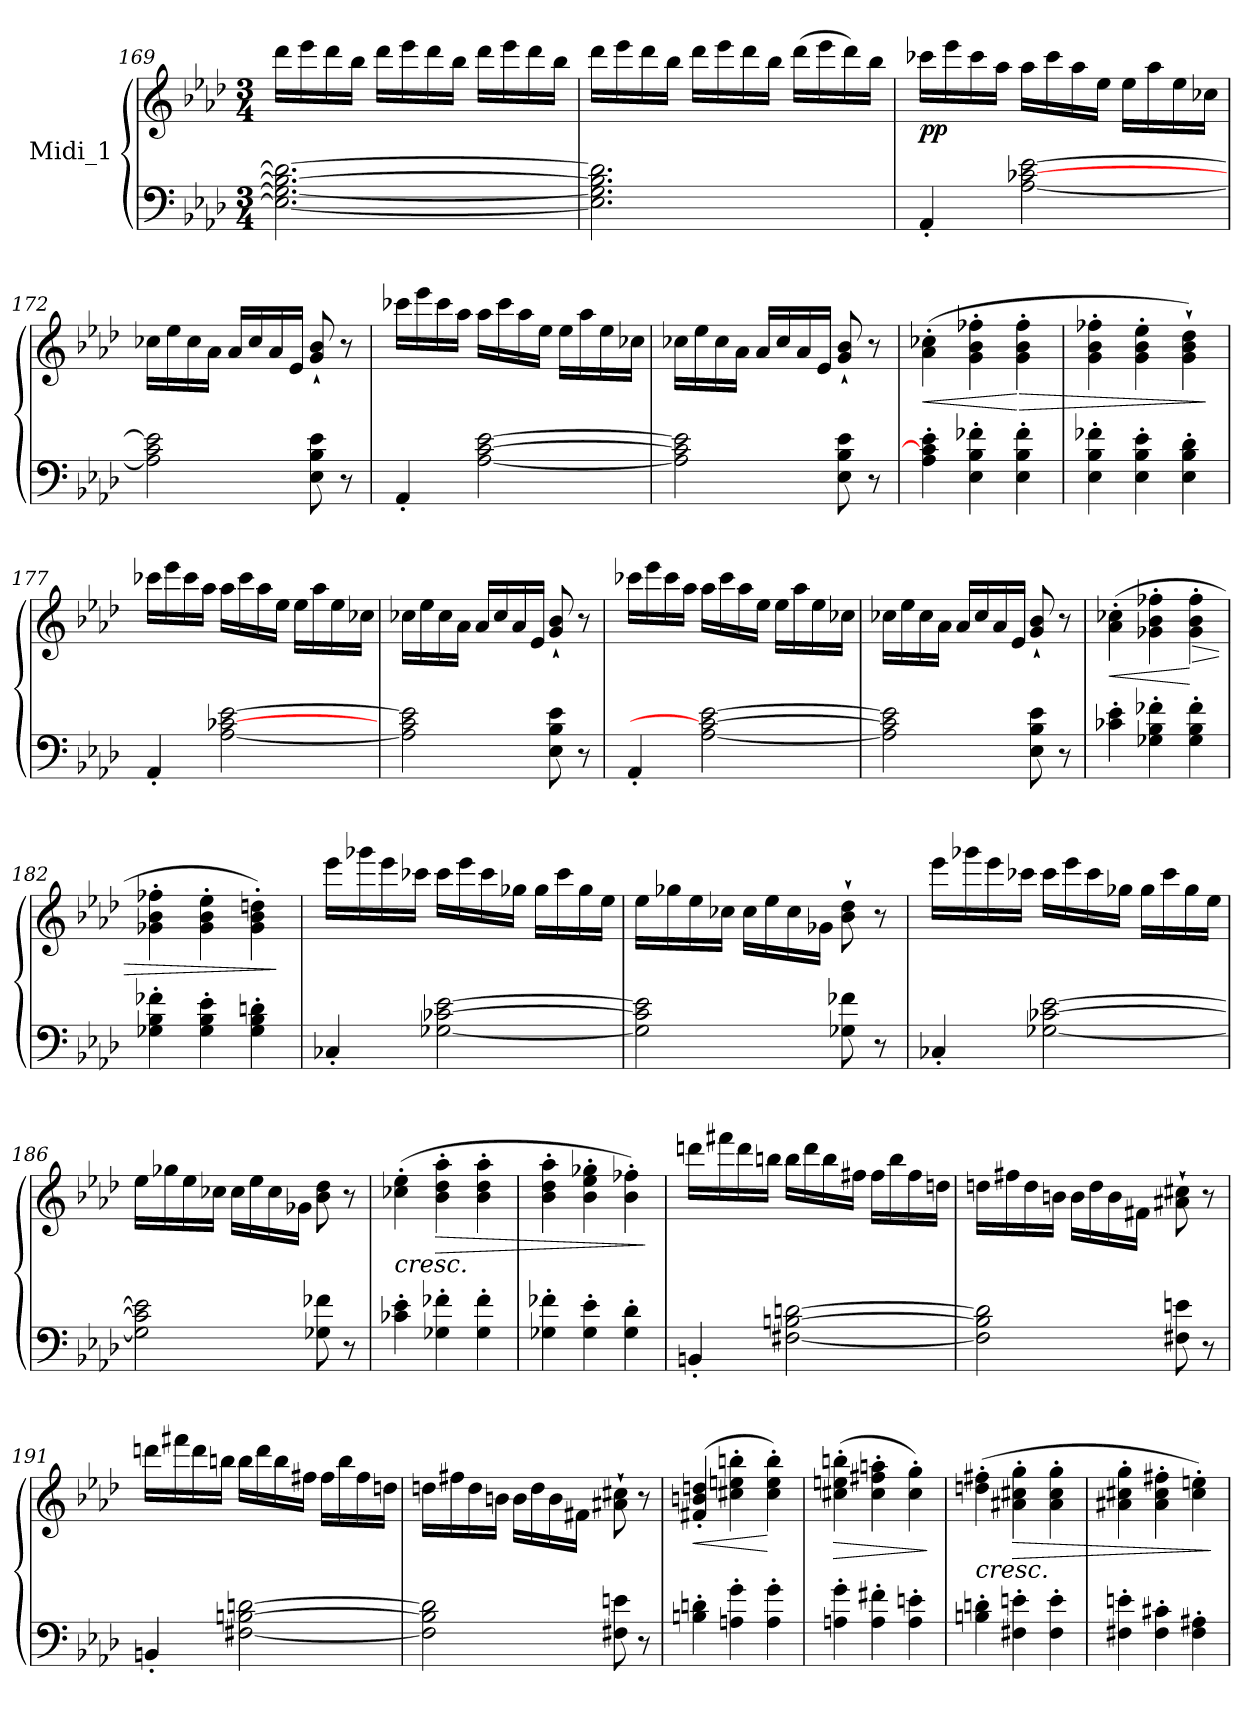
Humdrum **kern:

**kern	**kern	**dynam
*part1	*part1	*part1
*staff2	*staff1	*staff1/2
*I"Midi_1	*	*
!!LO:LB:g=z
*clefF4	*clefG2	*
*k[b-e-a-d-]	*k[b-e-a-d-]	*
*A-:	*A-:	*
*M3/4	*M3/4	*
=169	=169	=169
2.E-\_ 2.G\_ 2.B-\_ 2.d-\_	16ddd-\LL	.
.	16eee-\	.
.	16ddd-\	.
.	16bb-\JJ	.
.	16ddd-\LL	.
.	16eee-\	.
.	16ddd-\	.
.	16bb-\JJ	.
.	16ddd-\LL	.
.	16eee-\	.
.	16ddd-\	.
.	16bb-\JJ	.
=170	=170	=170
2.E-\] 2.G\] 2.B-\] 2.d-\]	16ddd-\LL	.
.	16eee-\	.
.	16ddd-\	.
.	16bb-\JJ	.
.	16ddd-\LL	.
.	16eee-\	.
.	16ddd-\	.
.	16bb-\JJ	.
.	(>16ddd-\LL	.
.	16eee-\	.
.	16ddd-\)	.
.	16bb-\JJ	.
!!LO:LB:g=z
=171	=171	=171
!	!	!LO:DY:b
4AA-'/	16ccc-X\LL	pp
.	16eee-\	.
.	16ccc-\	.
.	16aa-\JJ	.
[2A-\ [2c-X\ [2e-\	16aa-\LL	.
.	16ccc-\	.
.	16aa-\	.
.	16ee-\JJ	.
.	16ee-\LL	.
.	16aa-\	.
.	16ee-\	.
.	16cc-X\JJ	.
=172	=172	=172
2A-\] 2c\ 2e-\]	16cc-X\LL	.
.	16ee-\	.
.	16cc-\	.
.	16a-\JJ	.
.	16a-/LL	.
.	16cc-/	.
.	16a-/	.
.	16e-/JJ	.
8E-\ 8B-\ 8e-\	8g/` 8b-/`	.
8r	8r	.
=173	=173	=173
4AA-'/	16ccc-X\LL	.
.	16eee-\	.
.	16ccc-\	.
.	16aa-\JJ	.
[2A-\ [2c\ [2e-\	16aa-\LL	.
.	16ccc-\	.
.	16aa-\	.
.	16ee-\JJ	.
.	16ee-\LL	.
.	16aa-\	.
.	16ee-\	.
.	16cc-X\JJ	.
!!LO:PB:g=z
=174	=174	=174
2A-\] 2c\] 2e-\]	16cc-X\LL	.
.	16ee-\	.
.	16cc-\	.
.	16a-\JJ	.
.	16a-/LL	.
.	16cc-/	.
.	16a-/	.
.	16e-/JJ	.
8E-\ 8B-\ 8e-\	8g/` 8b-/`	.
8r	8r	.
!!LO:PB:g=z
=175	=175	=175
!	!	!LO:HP:b
4A-\' 4c-\]' 4e-\'	(>4a-\' 4cc-X\'	<
4E-\' 4B-\' 4f-X\'	4g\' 4b-\' 4ff-X\'	.
!	!	!LO:HP:n=1:b
4E-\' 4B-\' 4f-\'	4g\' 4b-\' 4ff-\'	[ >
=176	=176	=176
4E-\' 4B-\' 4f-X\'	4g\' 4b-\' 4ff-X\'	.
4E-\' 4B-\' 4e-\'	4g\' 4b-\' 4ee-\'	.
4E-\' 4B-\' 4d-\'	4g\` 4b-\` 4dd-\`)	.
.	.	]
=177	=177	=177
4AA-'/	16ccc-X\LL	.
.	16eee-\	.
.	16ccc-\	.
.	16aa-\JJ	.
[2A-\ [2c-X\ [2e-\	16aa-\LL	.
.	16ccc-\	.
.	16aa-\	.
.	16ee-\JJ	.
.	16ee-\LL	.
.	16aa-\	.
.	16ee-\	.
.	16cc-X\JJ	.
=178	=178	=178
2A-\] 2c\ 2e-\]	16cc-X\LL	.
.	16ee-\	.
.	16cc-\	.
.	16a-\JJ	.
.	16a-/LL	.
.	16cc-/	.
.	16a-/	.
.	16e-/JJ	.
8E-\ 8B-\ 8e-\	8g/` 8b-/`	.
8r	8r	.
!!LO:LB:g=z
=179	=179	=179
4AA-'/	16ccc-X\LL	.
.	16eee-\	.
.	16ccc-\	.
.	16aa-\JJ	.
[2A-\ 2c-\_ [2e-\	16aa-\LL	.
.	16ccc-\	.
.	16aa-\	.
.	16ee-\JJ	.
.	16ee-\LL	.
.	16aa-\	.
.	16ee-\	.
.	16cc-X\JJ	.
!!LO:PB:g=z
=180	=180	=180
2A-\] 2c-i\] 2e-\]	16cc-X\LL	.
.	16ee-\	.
.	16cc-\	.
.	16a-\JJ	.
.	16a-/LL	.
.	16cc-/	.
.	16a-/	.
.	16e-/JJ	.
8E-\ 8B-\ 8e-\	8g/` 8b-/`	.
8r	8r	.
=181	=181	=181
!	!	!LO:HP:b
4c-X\' 4e-\'	(>4a-\' 4cc-X\'	<
4G-X\' 4B-\' 4f-X\'	4g-X\' 4b-\' 4ff-X\'	.
!	!	!LO:HP:n=1:b
4G-\' 4B-\' 4f-\'	4g-\' 4b-\' 4ff-\'	[ >
=182	=182	=182
4G-X\' 4B-\' 4f-X\'	4g-X\' 4b-\' 4ff-X\'	.
4G-\' 4B-\' 4e-\'	4g-\' 4b-\' 4ee-\'	.
4G-\' 4B-\' 4dn\'	4g-\' 4b-\' 4ddn\')	.
.	.	]
=183	=183	=183
4C-X'/	16eee-\LL	.
.	16ggg-X\	.
.	16eee-\	.
.	16ccc-X\JJ	.
[2G-X\ [2c-X\ [2e-\	16ccc-\LL	.
.	16eee-\	.
.	16ccc-\	.
.	16gg-X\JJ	.
.	16gg-\LL	.
.	16ccc-\	.
.	16gg-\	.
.	16ee-\JJ	.
!!LO:LB:g=z
=184	=184	=184
2G-\] 2c-\] 2e-\]	16ee-\LL	.
.	16gg-X\	.
.	16ee-\	.
.	16cc-X\JJ	.
.	16cc-\LL	.
.	16ee-\	.
.	16cc-\	.
.	16g-X\JJ	.
8G-X\ 8f-X\	8b-\` 8dd-\`	.
8r	8r	.
!!LO:LB:g=z
=185	=185	=185
4C-X'/	16eee-\LL	.
.	16ggg-X\	.
.	16eee-\	.
.	16ccc-X\JJ	.
[2G-X\ [2c-X\ [2e-\	16ccc-\LL	.
.	16eee-\	.
.	16ccc-\	.
.	16gg-X\JJ	.
.	16gg-\LL	.
.	16ccc-\	.
.	16gg-\	.
.	16ee-\JJ	.
=186	=186	=186
2G-\] 2c-\] 2e-\]	16ee-\LL	.
.	16gg-X\	.
.	16ee-\	.
.	16cc-X\JJ	.
.	16cc-\LL	.
.	16ee-\	.
.	16cc-\	.
.	16g-X\JJ	.
8G-X\ 8f-X\	8b-\ 8dd-\	.
8r	8r	.
=187	=187	=187
!	!	!LO:HP:b
4c-X\' 4e-\'	(>4cc-X\' 4ee-\'	<
!	!	!LO:HP:b
4G-X\' 4f-X\'	4b-\' 4dd-\' 4aa-\'	>
4G-\' 4f-\'	4b-\' 4dd-\' 4aa-\'	[
=188	=188	=188
4G-X\' 4f-X\'	4b-\' 4dd-\' 4aa-\'	.
4G-\' 4e-\'	4b-\' 4ee-\' 4gg-X\'	.
4G-\' 4d-\'	4b-\' 4ff-X\')	.
.	.	]
!!LO:LB:g=z
=189	=189	=189
4BBn'/	16dddn\LL	.
.	16fff#X\	.
.	16ddd\	.
.	16bbn\JJ	.
[2F#X\ [2Bn\ [2dn\	16bb\LL	.
.	16ddd\	.
.	16bb\	.
.	16ff#X\JJ	.
.	16ff#\LL	.
.	16bb\	.
.	16ff#\	.
.	16ddn\JJ	.
!!LO:LB:g=z
=190	=190	=190
2F#i\] 2B\] 2dni\]	16ddn\LL	.
.	16ff#X\	.
.	16dd\	.
.	16bn\JJ	.
.	16b\LL	.
.	16dd\	.
.	16b\	.
.	16f#X\JJ	.
8F#i\ 8en\	8a#X\` 8cc#X\`	.
8r	8r	.
=191	=191	=191
4BBn'/	16dddn\LL	.
.	16fff#X\	.
.	16ddd\	.
.	16bbn\JJ	.
[2F#X\ [2Bn\ [2dn\	16bb\LL	.
.	16ddd\	.
.	16bb\	.
.	16ff#X\JJ	.
.	16ff#\LL	.
.	16bb\	.
.	16ff#\	.
.	16ddn\JJ	.
=192	=192	=192
2F#\] 2B\] 2d\]	16ddn\LL	.
.	16ff#X\	.
.	16dd\	.
.	16bn\JJ	.
.	16b\LL	.
.	16dd\	.
.	16b\	.
.	16f#X\JJ	.
8F#X\ 8en\	8a#X\` 8cc#X\`	.
8r	8r	.
!!LO:LB:g=z
=193	=193	=193
!	!	!LO:HP:b
4Bn\' 4dn\'	(>4f#X/' 4bn/' 4ddn/'	<
4An\' 4g\'	4cc#X\' 4een\' 4bbn\'	.
4A\' 4g\'	4cc#\' 4ee\' 4bb\')	[
!!LO:PB:g=z
=194	=194	=194
!	!	!LO:HP:b
4An\' 4g\'	(>4cc#X\' 4een\' 4bbn\'	>
4A\' 4f#X\'	4cc#\' 4ff#X\' 4aan\'	.
4A\' 4en\'	4cc#\' 4gg\')	.
.	.	]
=195	=195	=195
!	!	!LO:HP:b
4Bn\' 4dn\'	(>4ddn\' 4ff#X\'	<
!	!	!LO:HP:b
4F#X\' 4en\'	4a#X\' 4cc#X\' 4gg\'	>
4F#\' 4e\'	4a#\' 4cc#\' 4gg\'	[
=196	=196	=196
4F#X\' 4en\'	4a#X\' 4cc#X\' 4gg\'	.
4F#\' 4c#X\'	4a#\' 4cc#\' 4ff#X\'	.
4F#\' 4A#X\'	4cc#\' 4een\')	.
.	.	]
=	=	=
*-	*-	*-
